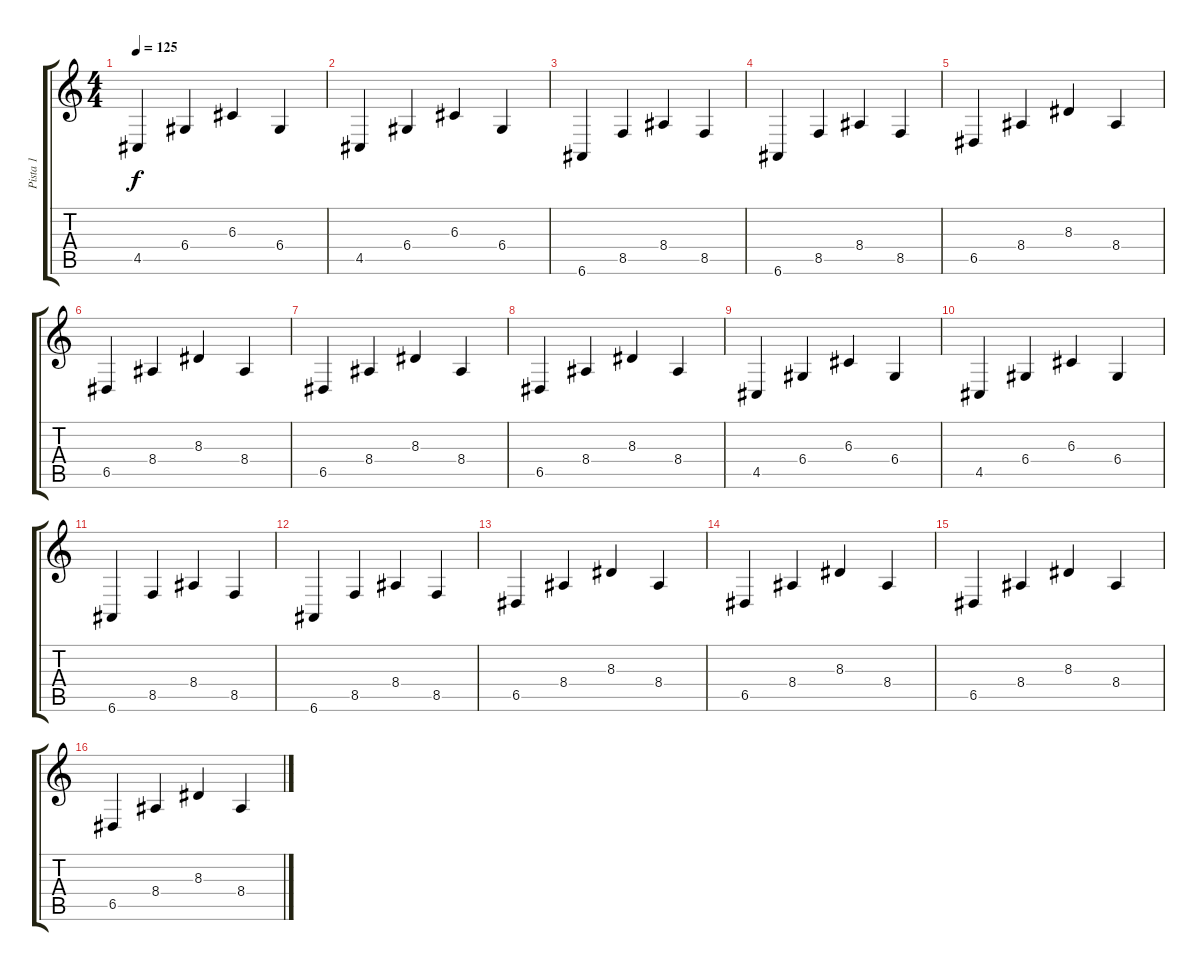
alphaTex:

\track ("Pista 1" "Pista 1") {instrument acousticgrandpiano}
\staff {score tabs}
\tuning (E4 B3 G3 D3 A2 E2) {hide}
\ts (4 4)
\tempo 125
\clef g2
\ks c
4.5.4{dy f} 6.4.4 6.3.4 6.4.4 |
4.5.4 6.4.4 6.3.4 6.4.4 |
6.6.4 8.5.4 8.4.4 8.5.4 |
6.6.4 8.5.4 8.4.4 8.5.4 |
6.5.4 8.4.4 8.3.4 8.4.4 |
6.5.4 8.4.4 8.3.4 8.4.4 |
6.5.4 8.4.4 8.3.4 8.4.4 |
6.5.4 8.4.4 8.3.4 8.4.4 |
4.5.4 6.4.4 6.3.4 6.4.4 |
4.5.4 6.4.4 6.3.4 6.4.4 |
6.6.4 8.5.4 8.4.4 8.5.4 |
6.6.4 8.5.4 8.4.4 8.5.4 |
6.5.4 8.4.4 8.3.4 8.4.4 |
6.5.4 8.4.4 8.3.4 8.4.4 |
6.5.4 8.4.4 8.3.4 8.4.4 |
6.5.4 8.4.4 8.3.4 8.4.4
